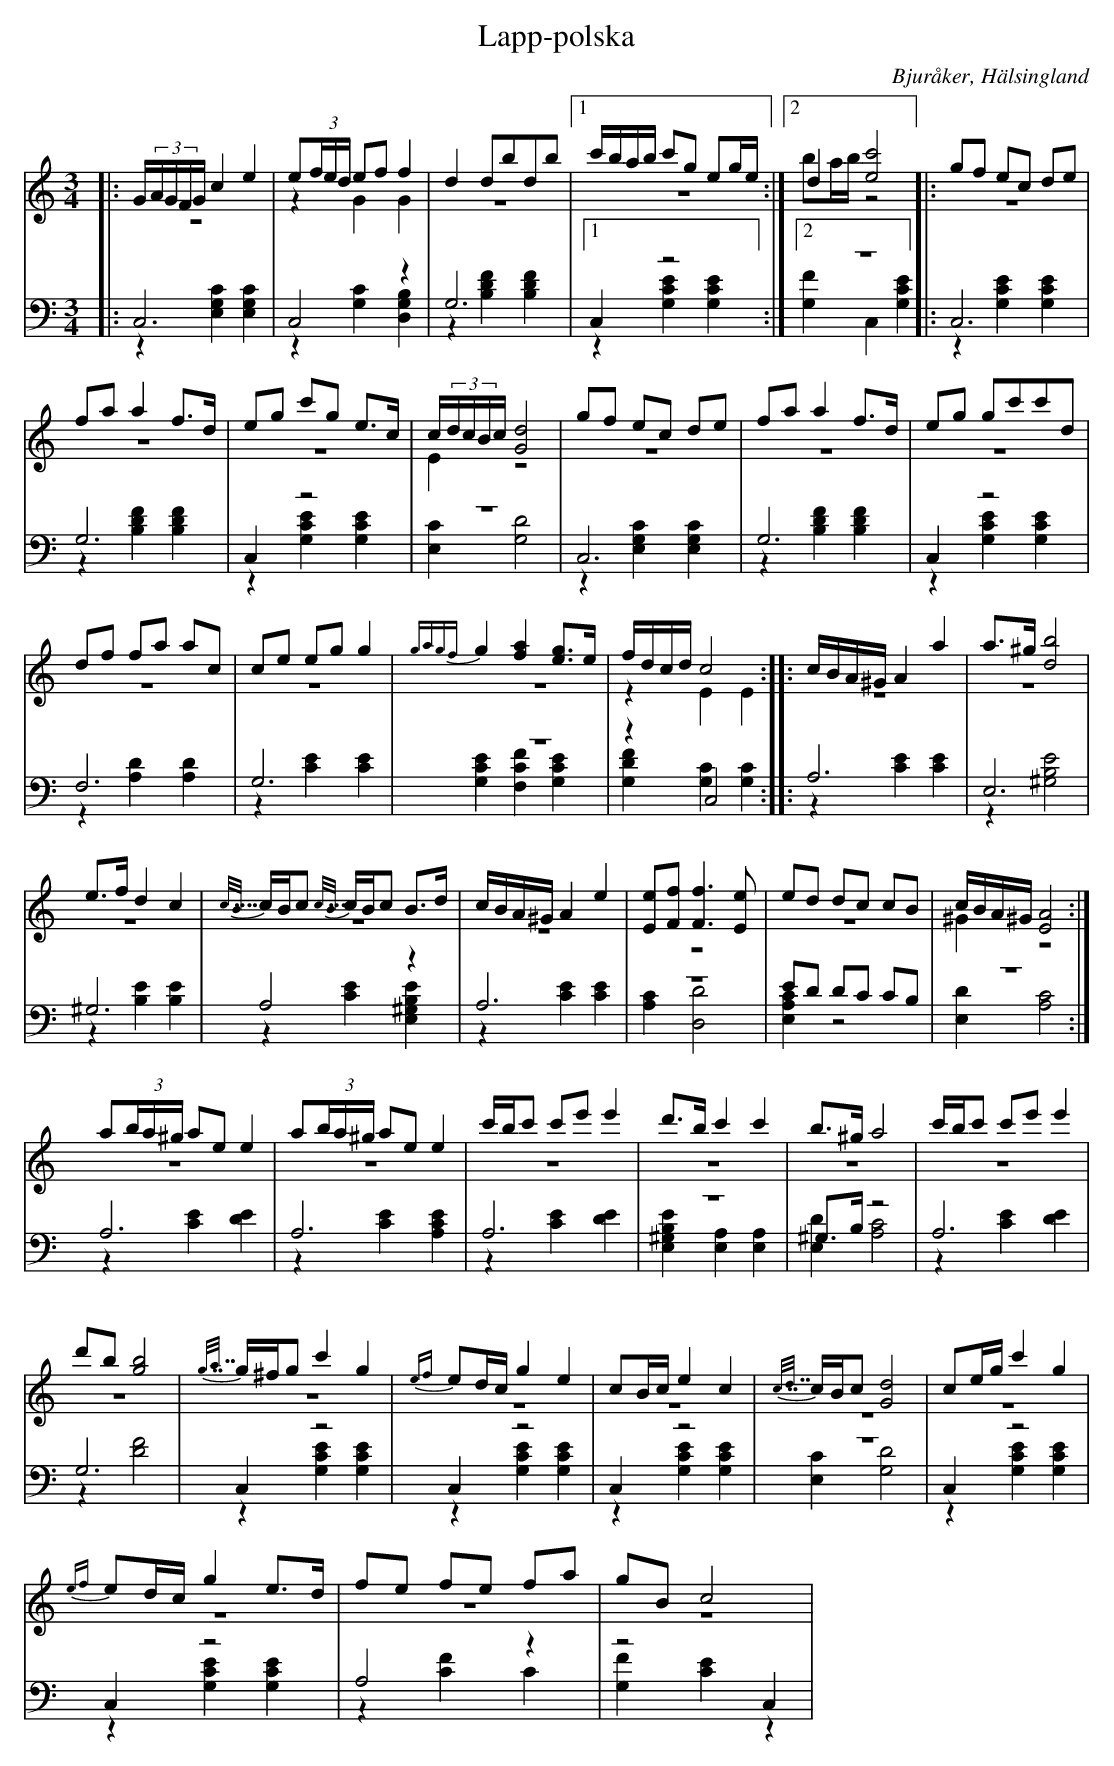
X:1
T: Lapp-polska
O: Bjuråker, Hälsingland
M: 3/4
L: 1/8
K: C
V:1
V:2 merge
V:3
V:4 merge
V:1
|:G/(3A/G/F/G/ c2 e2|e(3f/e/d/ ef f2|d2 dbdb|1 c'/b/a/b/ c'g eg/e/:|2 d2 [e4c'4]|:gf ec de|
fa a2 f>d|eg c'g e>c|c/(3d/c/B/c/ [G4d4]|gf ec de|fa a2 f>d|eg gc'c'd|
df fa ac|ce eg g2|{g8/5a8/5g8/5f8/5}g2 [f2a2] [eg]>e|f/d/c/d/  c4::c/B/A/^G/ A2 a2|a>^g [d4b4]|
e>f d2 c2|{c7/8B7/8}c/B/c {c7/8B7/8}c/B/c B>d|c/B/A/^G/ A2 e2|[Ee][Ff] [F3f3] [Ee] |ed dc cB|c/B/A/^G/ [E4A4]:|
a(3b/a/^g/ ae e2|a(3b/a/^g/ ae e2|c'/b/c' c'e' e'2  |d'>b c'2 c'2|b>^g a4|c'/b/c' c'e' e'2|
d'b [g4b4]|{g7/8a7/8}g/^f/g c'2 g2|{ef}ed/c/ g2 e2|cB/c/ e2 c2|{c7/8d7/8}c/B/c [G4d4]|ce/g/ c'2 g2|
{ef}ed/c/ g2 e>d|fe fe fa|gB c4|
V:2
|:z6|z2 G2 G2|z6|1 z6:|2 ba/b/ z4|:z6|
z6|z6|E2 z4|z6|z6|z6|
z6|z6|z6|z2 E2 E2:||:z6|z6|
z6|z6|z6|z6|z6|^G2 z4:|
|z6|z6|z6|z6|z6|z6|
z6|z6|z6|z6|z6|z6|
z6|z6|z6|
V:3  clef=bass
|:C,6|C,4 z2|G,6|1 C,2 z4:|2 z6|:C,6|
G,6|C,2 z4|z6|C,6|G,6|C,2 z4|
F,6|G,6|z6|z2 C,4::A,6|E,6|
^G,6|A,4 z2|A,6|z6|ED DC CB,|z6:|
A,6|A,6|A,6|z6|^G,>B, z4|A,6|
G,6|C,2 z4|C,2 z4|C,2 z4|z6|C,2 z4|
C,2 z4|A,4 z2|z4 C,2|
V:4  clef=bass
|:z2 [E,2G,2C2] [E,2G,2C2]|z2 [G,2C2] [D,2G,2B,2]|z2 [B,2D2F2] [B,2D2F2]|1 z2 [G,2C2E2] [G,2C2E2]:|2 [G,2F2] C,2 [G,2C2E2]|:z2 [G,2C2E2] [G,2C2E2]|z2 [B,2D2F2] [B,2D2F2]|z2 [G,2C2E2] [G,2C2E2]|[E,2C2] [G,4D4]|z2 [E,2G,2C2] [E,2G,2C2]|z2 [B,2D2F2] [B,2D2F2]| z2 [G,2C2E2] [G,2C2E2]|
z2 [A,2D2] [A,2D2]|z2 [C2E2] [C2E2]|[G,2C2E2] [F,2C2F2] [G,2C2E2] |[G,2D2F2] [G,2C2] [G,2C2]::z2 [C2E2] [C2E2]|z2 [^G,4B,4E4]|
z2 [B,2E2] [B,2E2]|z2 [C2E2] [E,2^G,2B,2E2]|z2 [C2E2] [C2E2]|[A,2C2] [D,4D4]|[E,2A,2C2] z4|[E,2D2] [A,4C4]:|
z2 [C2E2] [D2E2]|z2 [C2E2] [A,2C2E2]|z2 [C2E2] [D2E2]|[E,2^G,2B,2E2] [A,2E,2] [A,2E,2]|[E,2D2] [A,4C4]|z2 [C2E2] [D2E2]|
z2 [D4F4]|z2 [G,2C2E2] [G,2C2E2]|z2 [G,2C2E2] [G,2C2E2]|z2 [G,2C2E2] [G,2C2E2]|[E,2C2] [G,4D4]|z2 [G,2C2E2] [G,2C2E2]|
z2 [G,2C2E2] [G,2C2E2]|z2 [C2F2] C2|[G,2F2] [C2E2] z2|
